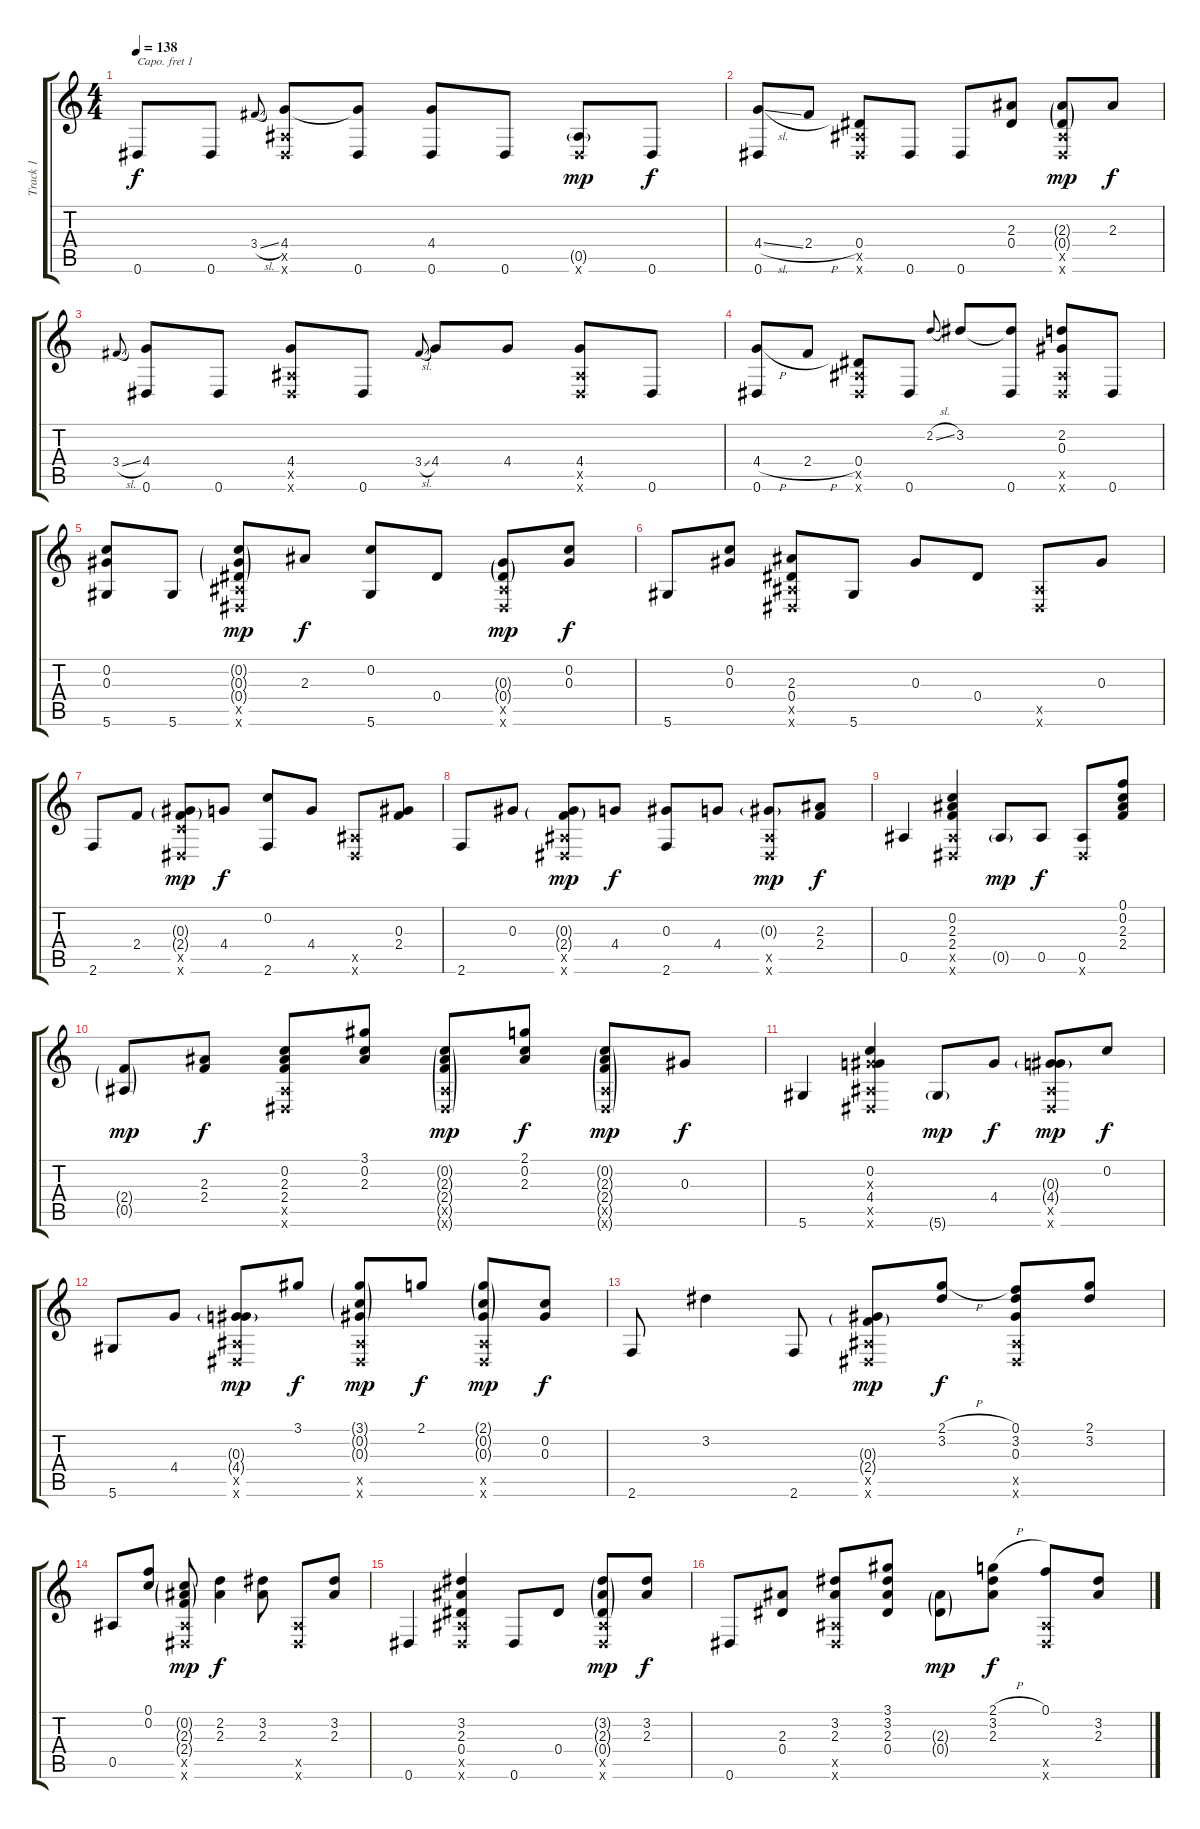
\track ("Track 1" "Track 1") {instrument acousticguitarsteel}
\staff {score tabs}
\capo 1
\tuning (E4 B3 G3 D3 A2 D2) {hide}
\ts (4 4)
\tempo 138
\clef g2
\ks c
0.6.8{dy f} 0.6.8 3.4{sl}.8{gr onbeat} (4.4 0.5{x} 0.6{x}).8 (4.4{t} 0.6).8 (4.4 0.6).8 0.6.8 (0.5{g} 0.6{x}).8{dy mp} 0.6.8{dy f} |
(4.4{sl} 0.6).8 2.4{h}.8 (0.4 0.5{x} 0.6{x}).8 0.6.8 0.6.8 (2.3 0.4).8 (2.3{g} 0.4{g} 0.5{x} 0.6{x}).8{dy mp} 2.3.8{dy f} |
3.4{sl}.8{gr onbeat} (4.4 0.6).8 0.6.8 (4.4 0.5{x} 0.6{x}).8 0.6.8 3.4{sl}.8{gr onbeat} 4.4.8 4.4.8 (4.4 0.5{x} 0.6{x}).8 0.6.8 |
(4.4{h} 0.6).8 2.4{h}.8 (0.4 0.5{x} 0.6{x}).8 0.6.8 2.2{sl}.8{gr onbeat} 3.2.8 (3.2{t} 0.6).8 (2.2 0.3 0.5{x} 0.6{x}).8 0.6.8 |
(0.2 0.3 5.6).8 5.6.8 (0.2{g} 0.3{g} 0.4{g} 0.5{x} 0.6{x}).8{dy mp} 2.3.8{dy f} (0.2 5.6).8 0.4.8 (0.3{g} 0.4{g} 0.5{x} 0.6{x}).8{dy mp} (0.2 0.3).8{dy f} |
5.6.8 (0.2 0.3).8 (2.3 0.4 0.5{x} 0.6{x}).8 5.6.8 0.3.8 0.4.8 (0.5{x} 0.6{x}).8 0.3.8 |
2.6.8 2.4.8 (0.3{g} 2.4{g} 2.5{x} 0.6{x}).8{dy mp} 4.4.8{dy f} (0.2 2.6).8 4.4.8 (0.5{x} 0.6{x}).8 (0.3 2.4).8 |
2.6.8 0.3.8 (0.3{g} 2.4{g} 0.5{x} 0.6{x}).8{dy mp} 4.4.8{dy f} (0.3 2.6).8 4.4.8 (0.3{g} 0.5{x} 0.6{x}).8{dy mp} (2.3 2.4).8{dy f} |
0.5.4 (0.2 2.3 2.4 0.5{x} 0.6{x}).4 0.5{g}.8{dy mp} 0.5.8{dy f} (0.5 0.6{x}).8 (0.1 0.2 2.3 2.4).8 |
(2.4{g} 0.5{g}).8{dy mp} (2.3 2.4).8{dy f} (0.2 2.3 2.4 0.5{x} 0.6{x}).8 (3.1 0.2 2.3).8 (0.2{g} 2.3{g} 2.4{g} 0.5{g x} 0.6{g x}).8{dy mp} (2.1 0.2 2.3).8{dy f} (0.2{g} 2.3{g} 2.4{g} 0.5{g x} 0.6{g x}).8{dy mp} 0.3.8{dy f} |
5.6.4 (0.2 0.3{x} 4.4 0.5{x} 0.6{x}).4 5.6{g}.8{dy mp} 4.4.8{dy f} (0.3{g} 4.4{g} 0.5{x} 0.6{x}).8{dy mp} 0.2.8{dy f} |
5.6.8 4.4.8 (0.3{g} 4.4{g} 0.5{x} 0.6{x}).8{dy mp} 3.1.8{dy f} (3.1{g} 0.2{g} 0.3{g} 0.5{x} 0.6{x}).8{dy mp} 2.1.8{dy f} (2.1{g} 0.2{g} 0.3{g} 0.5{x} 0.6{x}).8{dy mp} (0.2 0.3).8{dy f} |
2.6.8 3.2.4 2.6.8 (0.3{g} 2.4{g} 0.5{x} 0.6{x}).8{dy mp} (2.1{h} 3.2).8{dy f} (0.1 3.2 0.3 0.5{x} 0.6{x}).8 (2.1 3.2).8 |
0.5.8 (0.1 0.2).8 (0.2{g} 2.3{g} 2.4{g} 0.5{x} 0.6{x}).8{dy mp} (2.2 2.3).4{dy f} (3.2 2.3).8 (0.5{x} 0.6{x}).8 (3.2 2.3).8 |
0.6.4 (3.2 2.3 0.4 0.5{x} 0.6{x}).4 0.6.8 0.4.8 (3.2{g} 2.3{g} 0.4{g} 0.5{x} 0.6{x}).8{dy mp} (3.2 2.3).8{dy f} |
0.6.8 (2.3 0.4).8 (3.2 2.3 0.5{x} 0.6{x}).8 (3.1 3.2 2.3 0.4).8 (2.3{g} 0.4{g}).8{dy mp} (2.1{h} 3.2 2.3).8{dy f} (0.1 0.5{x} 0.6{x}).8 (3.2 2.3).8
